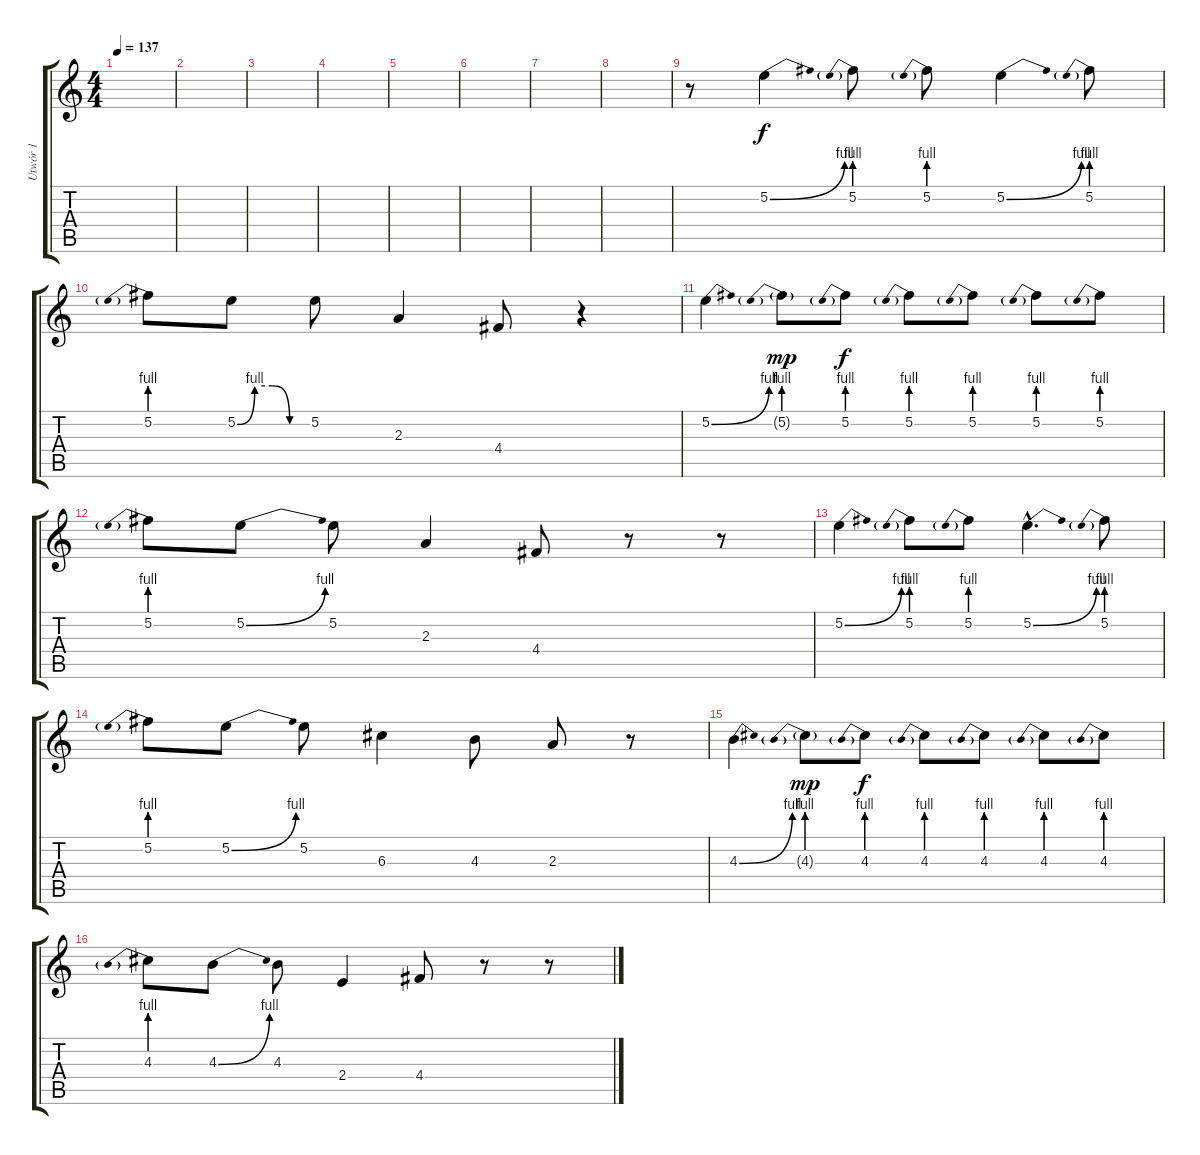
\track ("Utwór 1" "Utwór 1") {instrument electricguitarclean}
\staff {score tabs}
\tuning (E4 B3 G3 D3 A2 E2) {hide}
\ts (4 4)
\tempo 137
\clef g2
\ks c
|
|
|
|
|
|
|
|
r.8 5.2{be (bend 0 0 60 4)}.4 5.2{be (prebend 0 4 60 4)}.8 5.2{be (prebend 0 4 60 4)}.8 5.2{be (bend 0 0 60 4)}.4 5.2{be (prebend 0 4 60 4)}.8 |
5.2{be (prebend 0 4 60 4)}.8 5.2{be (custom 0 0 15 4 30 4 45 0 60 0)}.8 5.2.8 2.3.4 4.4.8 r.4 |
5.2{be (bend 0 0 60 4)}.4 5.2{be (prebend 0 4 60 4) g}.8{dy mp} 5.2{be (prebend 0 4 60 4)}.8{dy f} 5.2{be (prebend 0 4 60 4)}.8 5.2{be (prebend 0 4 60 4)}.8 5.2{be (prebend 0 4 60 4)}.8 5.2{be (prebend 0 4 60 4)}.8 |
5.2{be (prebend 0 4 60 4)}.8 5.2{be (bend 0 0 60 4)}.8 5.2.8 2.3.4 4.4.8 r.8 r.8 |
5.2{be (bend 0 0 60 4)}.4 5.2{be (prebend 0 4 60 4)}.8 5.2{be (prebend 0 4 60 4)}.8 5.2{be (bend 0 0 60 4) hac}.4{d} 5.2{be (prebend 0 4 60 4)}.8 |
5.2{be (prebend 0 4 60 4)}.8 5.2{be (bend 0 0 60 4)}.8 5.2.8 6.3.4 4.3.8 2.3.8 r.8 |
4.3{be (bend 0 0 60 4)}.4 4.3{be (prebend 0 4 60 4) g}.8{dy mp} 4.3{be (prebend 0 4 60 4)}.8{dy f} 4.3{be (prebend 0 4 60 4)}.8 4.3{be (prebend 0 4 60 4)}.8 4.3{be (prebend 0 4 60 4)}.8 4.3{be (prebend 0 4 60 4)}.8 |
4.3{be (prebend 0 4 60 4)}.8 4.3{be (bend 0 0 60 4)}.8 4.3.8 2.4.4 4.4.8 r.8 r.8
